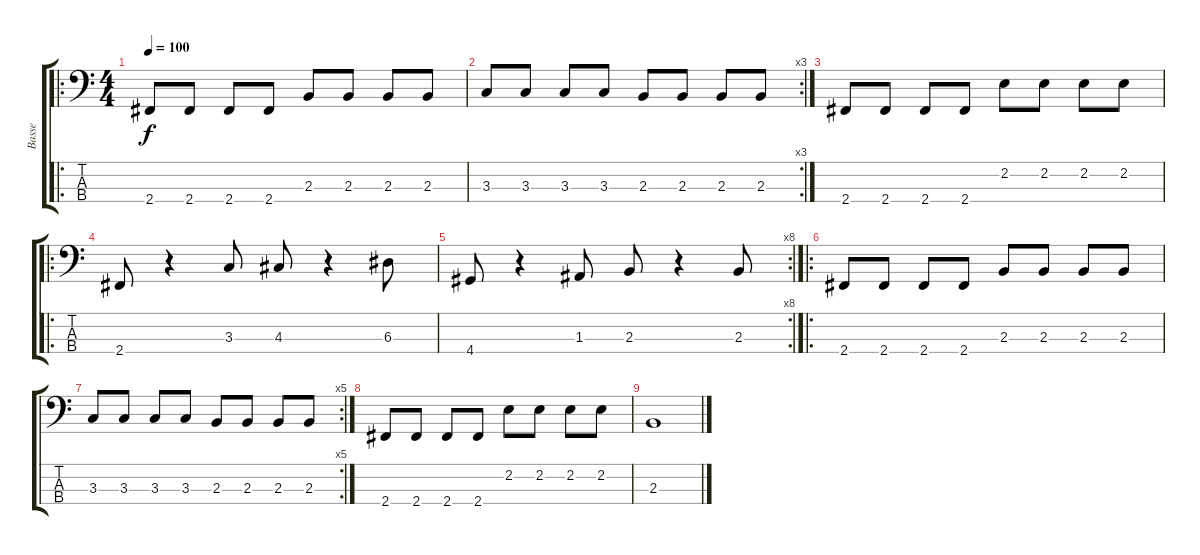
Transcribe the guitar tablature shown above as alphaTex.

\track ("Basse" "Basse") {instrument electricbasspick}
\staff {score tabs}
\tuning (G2 D2 A1 E1) {hide}
\ro
\ts (4 4)
\tempo 100
\clef f4
\ks c
2.4.8{dy f} 2.4.8 2.4.8 2.4.8 2.3.8 2.3.8 2.3.8 2.3.8 |
\rc 3
3.3.8 3.3.8 3.3.8 3.3.8 2.3.8 2.3.8 2.3.8 2.3.8 |
2.4.8 2.4.8 2.4.8 2.4.8 2.2.8 2.2.8 2.2.8 2.2.8 |
\ro
2.4.8 r.4 3.3.8 4.3.8 r.4 6.3.8 |
\rc 8
4.4.8 r.4 1.3.8 2.3.8 r.4 2.3.8 |
\ro
2.4.8 2.4.8 2.4.8 2.4.8 2.3.8 2.3.8 2.3.8 2.3.8 |
\rc 5
3.3.8 3.3.8 3.3.8 3.3.8 2.3.8 2.3.8 2.3.8 2.3.8 |
2.4.8 2.4.8 2.4.8 2.4.8 2.2.8 2.2.8 2.2.8 2.2.8 |
2.3.1
